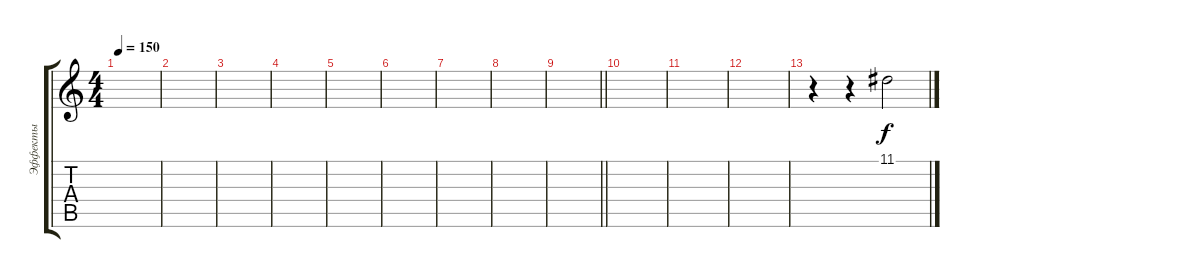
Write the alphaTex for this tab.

\track ("Эффекты" "Эффекты") {instrument pad7halo}
\staff {score tabs}
\tuning (E4 B3 G3 D3 A2 E2) {hide}
\ts (4 4)
\tempo 150
\clef g2
\ks c
|
|
|
|
|
|
|
|
\barLineRight lightlight
|
|
|
|
r.4 r.4 11.1.2
